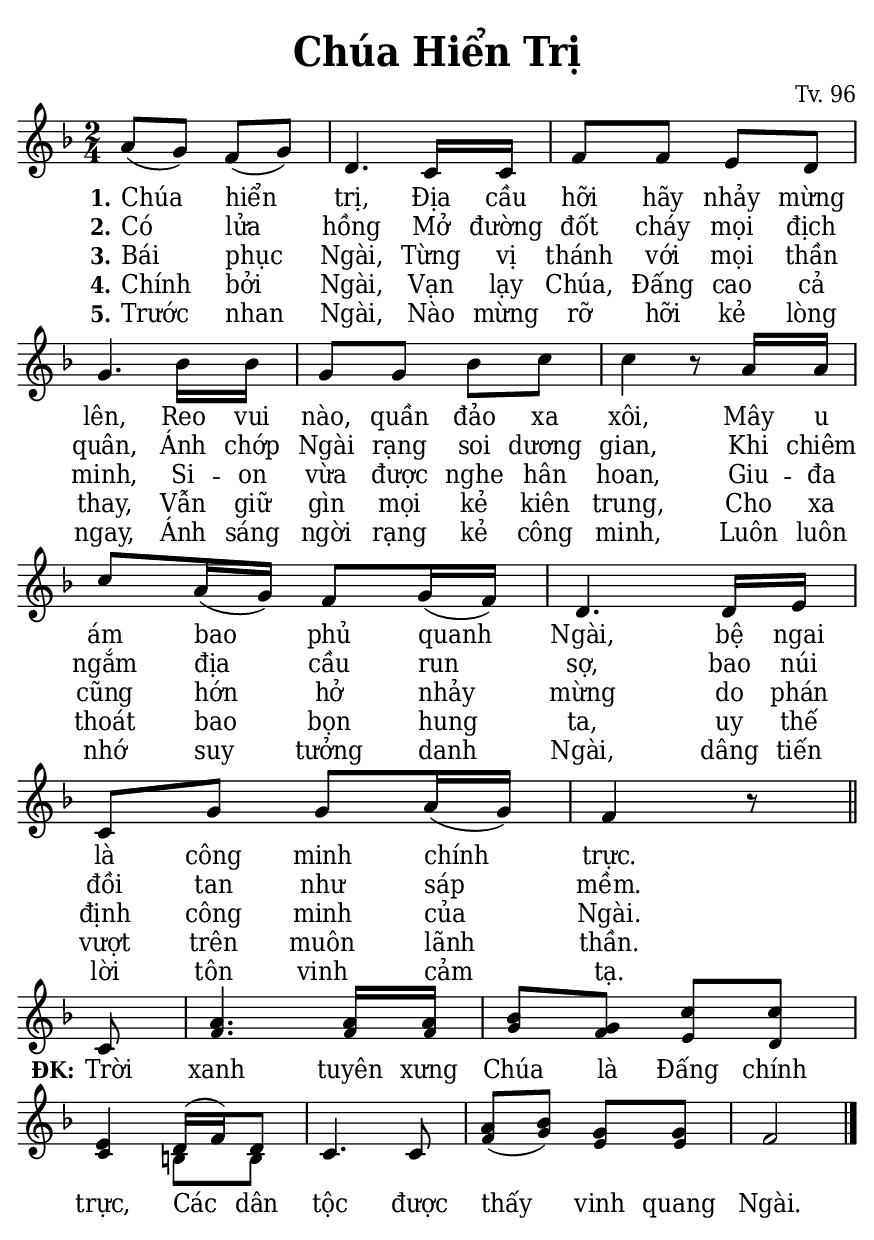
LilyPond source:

% Cài đặt chung\
\version "2.22.1"
\include "english.ly"

\header {
  title = \markup { \fontsize #1 "Chúa Hiển Trị" }
  composer = "Tv. 96"
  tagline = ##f
}

% Nhạc phiên khúc
nhacPhienKhucSop = \relative c'' {
  a8 (g) f (g) |
  d4. c16 c |
  f8 f e d |
  g4. bf16 bf |
  g8 g bf c |
  c4 r8 a16 a |
  c8 a16 (g) f8 g16 (f) |
  d4. d16 e |
  c8 g' g a16 (g) |
  f4 r8 \bar "||" \break
  
  c |
  a'4. a16 a |
  bf8 g c c |
  e,4 d16 (f) d8 |
  c4. c8 |
  a' (bf) g g |
  f2 \bar "|."
}

nhacPhienKhucAlto = \relative c' {
  R2*9
  r4.
  c8 |
  f4. f16 f |
  g8 f e d |
  c4 b!8 [b] |
  c4. c8 |
  f (g) e e |
  f2
}

% Lời phiên khúc
loiPhienKhucSop = \lyrics {
  <<
    {
      \set stanza = "1."
      Chúa hiển trị, Địa cầu hỡi hãy nhảy mừng lên,
      Reo vui nào, quần đảo xa xôi,
      Mây u ám bao phủ quanh Ngài,
      bệ ngai là công minh chính trực.
    }
    \new Lyrics {
	    \set associatedVoice = "beSop"
	    \set stanza = "2."
	    Có lửa hồng Mở đường đốt cháy mọi địch quân,
	    Ánh chớp Ngài rạng soi dương gian,
	    Khi chiêm ngắm địa cầu run sợ,
	    bao núi đồi tan như sáp mềm.
    }
    \new Lyrics {
	    \set associatedVoice = "beSop"
	    \set stanza = "3."
	    Bái phục Ngài, Từng vị thánh với mọi thần minh,
	    Si -- on vừa được nghe hân hoan,
	    Giu -- đa cũng hớn hở nhảy mừng
	    do phán định công minh của Ngài.
    }
    \new Lyrics {
	    \set associatedVoice = "beSop"
	    \set stanza = "4."
	    Chính bởi Ngài, Vạn lạy Chúa,
	    Đấng cao cả thay,
	    Vẫn giữ gìn mọi kẻ kiên trung,
	    Cho xa thoát bao bọn hung ta,
	    uy thế vượt trên muôn lãnh thần.
    }
    \new Lyrics {
	    \set associatedVoice = "beSop"
	    \set stanza = "5."
	    Trước nhan Ngài,
	    Nào mừng rỡ hỡi kẻ lòng ngay,
	    Ánh sáng ngời rạng kẻ công minh,
	    Luôn luôn nhớ suy tưởng danh Ngài,
	    dâng tiến lời tôn vinh cảm tạ.
    }
  >>
  \set stanza = "ĐK:"
  Trời xanh tuyên xưng Chúa là Đấng chính trực,
  Các dân tộc được thấy vinh quang Ngài.
}

% Dàn trang
\paper {
  #(set-paper-size "a5")
  top-margin = 3\mm
  bottom-margin = 3\mm
  left-margin = 3\mm
  right-margin = 3\mm
  indent = #0
  #(define fonts
	 (make-pango-font-tree "Deja Vu Serif Condensed"
	 		       "Deja Vu Serif Condensed"
			       "Deja Vu Serif Condensed"
			       (/ 20 20)))
  print-page-number = ##f
  page-count = 1
}

TongNhip = {
  \key f \major \time 2/4
  \set Timing.beamExceptions = #'()
  \set Timing.baseMoment = #(ly:make-moment 1/4)
}

% Đổi kích thước nốt cho bè phụ
notBePhu =
#(define-music-function (font-size music) (number? ly:music?)
   (for-some-music
     (lambda (m)
       (if (music-is-of-type? m 'rhythmic-event)
           (begin
             (set! (ly:music-property m 'tweaks)
                   (cons `(font-size . ,font-size)
                         (ly:music-property m 'tweaks)))
             #t)
           #f))
     music)
   music)

\score {
  \new ChoirStaff <<
    \new Staff \with {
        \consists "Merge_rests_engraver"
        printPartCombineTexts = ##f
      }
      <<
      \new Voice \TongNhip \partCombine 
        \nhacPhienKhucSop
        \notBePhu -1 { \nhacPhienKhucAlto }
      \new NullVoice = beSop \nhacPhienKhucSop
      \new Lyrics \lyricsto beSop \loiPhienKhucSop
      >>
  >>
  \layout {
    \override Lyrics.LyricSpace.minimum-distance = #1.7
    \override Score.BarNumber.break-visibility = ##(#f #f #f)
    \override Score.SpacingSpanner.uniform-stretching = ##t
  } 
}
